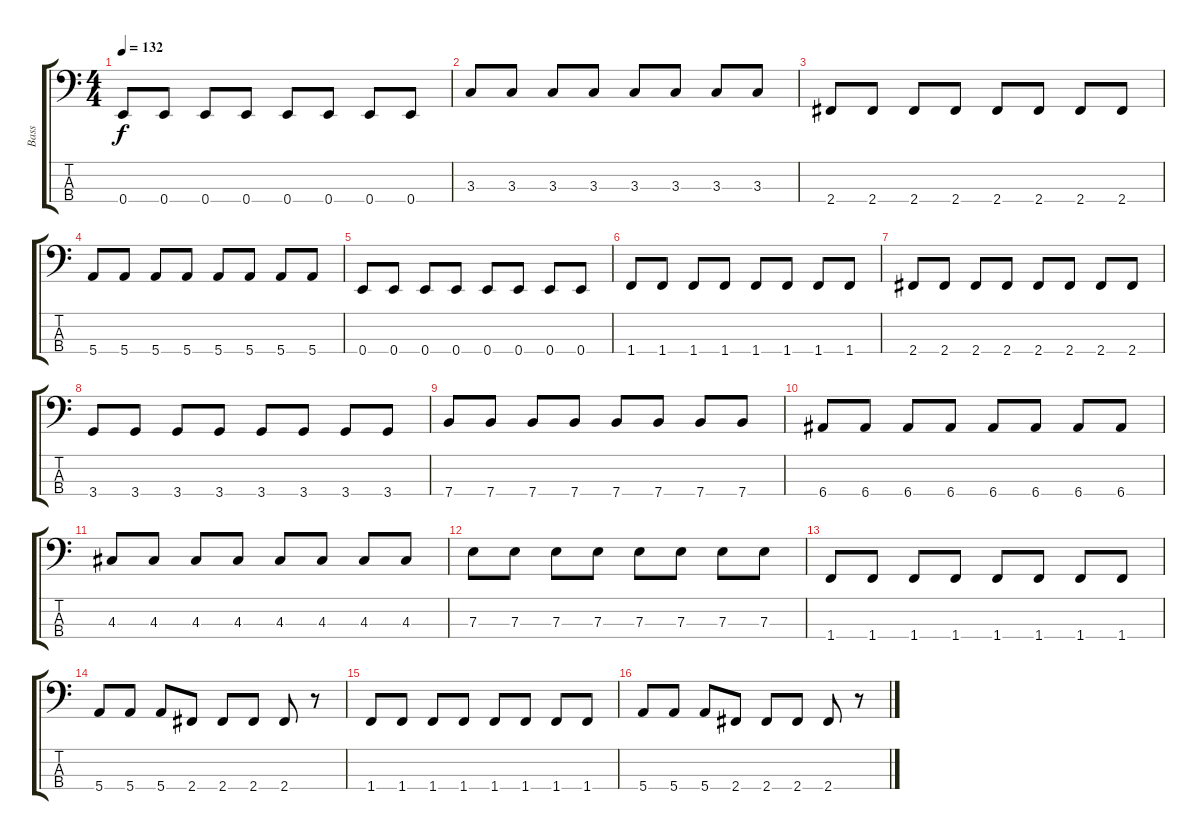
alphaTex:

\track ("Bass" "Bass") {instrument electricbasspick}
\staff {score tabs}
\tuning (G2 D2 A1 E1) {hide}
\ts (4 4)
\tempo 132
\clef f4
\ks c
0.4.8{dy f instrument electricbasspick} 0.4.8 0.4.8 0.4.8 0.4.8 0.4.8 0.4.8 0.4.8 |
3.3.8 3.3.8 3.3.8 3.3.8 3.3.8 3.3.8 3.3.8 3.3.8 |
2.4.8 2.4.8 2.4.8 2.4.8 2.4.8 2.4.8 2.4.8 2.4.8 |
5.4.8 5.4.8 5.4.8 5.4.8 5.4.8 5.4.8 5.4.8 5.4.8 |
0.4.8 0.4.8 0.4.8 0.4.8 0.4.8 0.4.8 0.4.8 0.4.8 |
1.4.8 1.4.8 1.4.8 1.4.8 1.4.8 1.4.8 1.4.8 1.4.8 |
2.4.8 2.4.8 2.4.8 2.4.8 2.4.8 2.4.8 2.4.8 2.4.8 |
3.4.8 3.4.8 3.4.8 3.4.8 3.4.8 3.4.8 3.4.8 3.4.8 |
7.4.8 7.4.8 7.4.8 7.4.8 7.4.8 7.4.8 7.4.8 7.4.8 |
6.4.8 6.4.8 6.4.8 6.4.8 6.4.8 6.4.8 6.4.8 6.4.8 |
4.3.8 4.3.8 4.3.8 4.3.8 4.3.8 4.3.8 4.3.8 4.3.8 |
7.3.8 7.3.8 7.3.8 7.3.8 7.3.8 7.3.8 7.3.8 7.3.8 |
1.4.8 1.4.8 1.4.8 1.4.8 1.4.8 1.4.8 1.4.8 1.4.8 |
5.4.8 5.4.8 5.4.8 2.4.8 2.4.8 2.4.8 2.4.8 r.8 |
1.4.8 1.4.8 1.4.8 1.4.8 1.4.8 1.4.8 1.4.8 1.4.8 |
5.4.8 5.4.8 5.4.8 2.4.8 2.4.8 2.4.8 2.4.8 r.8
